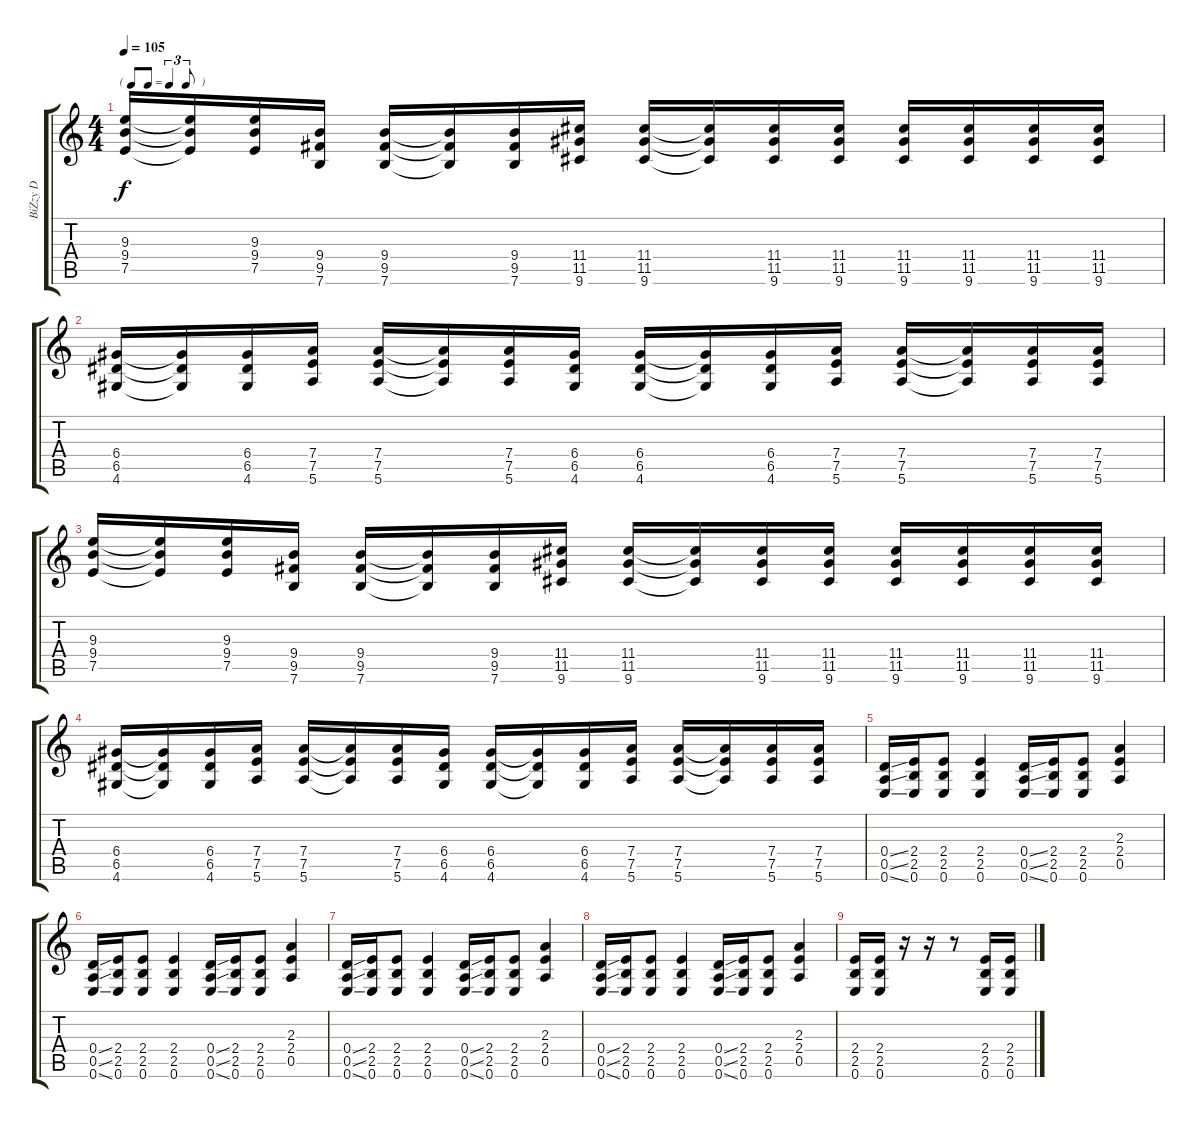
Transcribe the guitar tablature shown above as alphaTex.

\track ("BiZzy D" "BiZzy D") {instrument distortionguitar}
\staff {score tabs}
\tuning (E4 B3 G3 D3 A2 E2) {hide}
\ts (4 4)
\tf triplet8th
\tempo 105
\clef g2
\ks c
(9.3 9.4 7.5).16{dy f} (9.3{t} 9.4{t} 7.5{t}).16 (9.3 9.4 7.5).16 (9.4 9.5 7.6).16 (9.4 9.5 7.6).16 (9.4{t} 9.5{t} 7.6{t}).16 (9.4 9.5 7.6).16 (11.4 11.5 9.6).16 (11.4 11.5 9.6).16 (11.4{t} 11.5{t} 9.6{t}).16 (11.4 11.5 9.6).16 (11.4 11.5 9.6).16 (11.4 11.5 9.6).16 (11.4 11.5 9.6).16 (11.4 11.5 9.6).16 (11.4 11.5 9.6).16 |
(6.4 6.5 4.6).16 (6.4{t} 6.5{t} 4.6{t}).16 (6.4 6.5 4.6).16 (7.4 7.5 5.6).16 (7.4 7.5 5.6).16 (7.4{t} 7.5{t} 5.6{t}).16 (7.4 7.5 5.6).16 (6.4 6.5 4.6).16 (6.4 6.5 4.6).16 (6.4{t} 6.5{t} 4.6{t}).16 (6.4 6.5 4.6).16 (7.4 7.5 5.6).16 (7.4 7.5 5.6).16 (7.4{t} 7.5{t} 5.6{t}).16 (7.4 7.5 5.6).16 (7.4 7.5 5.6).16 |
(9.3 9.4 7.5).16 (9.3{t} 9.4{t} 7.5{t}).16 (9.3 9.4 7.5).16 (9.4 9.5 7.6).16 (9.4 9.5 7.6).16 (9.4{t} 9.5{t} 7.6{t}).16 (9.4 9.5 7.6).16 (11.4 11.5 9.6).16 (11.4 11.5 9.6).16 (11.4{t} 11.5{t} 9.6{t}).16 (11.4 11.5 9.6).16 (11.4 11.5 9.6).16 (11.4 11.5 9.6).16 (11.4 11.5 9.6).16 (11.4 11.5 9.6).16 (11.4 11.5 9.6).16 |
(6.4 6.5 4.6).16 (6.4{t} 6.5{t} 4.6{t}).16 (6.4 6.5 4.6).16 (7.4 7.5 5.6).16 (7.4 7.5 5.6).16 (7.4{t} 7.5{t} 5.6{t}).16 (7.4 7.5 5.6).16 (6.4 6.5 4.6).16 (6.4 6.5 4.6).16 (6.4{t} 6.5{t} 4.6{t}).16 (6.4 6.5 4.6).16 (7.4 7.5 5.6).16 (7.4 7.5 5.6).16 (7.4{t} 7.5{t} 5.6{t}).16 (7.4 7.5 5.6).16 (7.4 7.5 5.6).16 |
(0.4{ss} 0.5{ss} 0.6{ss}).16 (2.4 2.5 0.6).16 (2.4 2.5 0.6).8 (2.4 2.5 0.6).4 (0.4{ss} 0.5{ss} 0.6{ss}).16 (2.4 2.5 0.6).16 (2.4 2.5 0.6).8 (2.3 2.4 0.5).4 |
(0.4{ss} 0.5{ss} 0.6{ss}).16 (2.4 2.5 0.6).16 (2.4 2.5 0.6).8 (2.4 2.5 0.6).4 (0.4{ss} 0.5{ss} 0.6{ss}).16 (2.4 2.5 0.6).16 (2.4 2.5 0.6).8 (2.3 2.4 0.5).4 |
(0.4{ss} 0.5{ss} 0.6{ss}).16 (2.4 2.5 0.6).16 (2.4 2.5 0.6).8 (2.4 2.5 0.6).4 (0.4{ss} 0.5{ss} 0.6{ss}).16 (2.4 2.5 0.6).16 (2.4 2.5 0.6).8 (2.3 2.4 0.5).4 |
(0.4{ss} 0.5{ss} 0.6{ss}).16 (2.4 2.5 0.6).16 (2.4 2.5 0.6).8 (2.4 2.5 0.6).4 (0.4{ss} 0.5{ss} 0.6{ss}).16 (2.4 2.5 0.6).16 (2.4 2.5 0.6).8 (2.3 2.4 0.5).4 |
(2.4 2.5 0.6).16 (2.4 2.5 0.6).16 r.16 r.16 r.8 (2.4 2.5 0.6).16 (2.4 2.5 0.6).16
